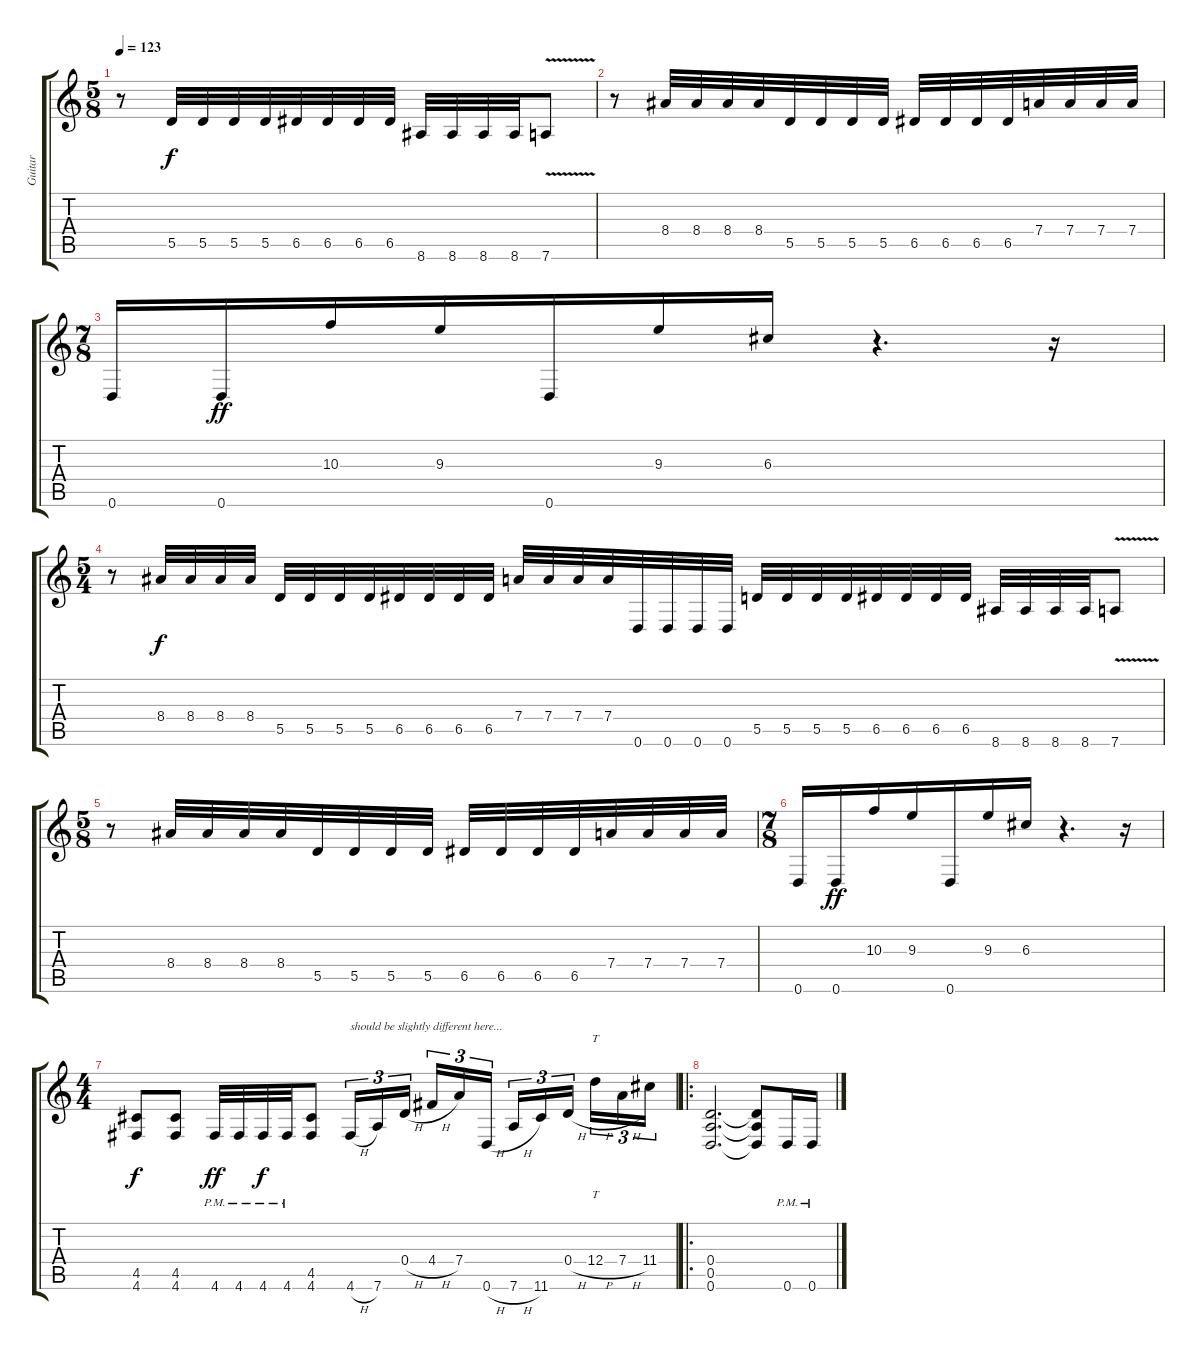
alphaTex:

\track ("Guitar" "Guitar") {instrument distortionguitar}
\staff {score tabs}
\tuning (E4 B3 G3 D3 A2 D2) {hide}
\ts (5 8)
\tempo 123
\clef g2
\ks c
r.8{dy f} 5.5.32 5.5.32 5.5.32 5.5.32 6.5.32 6.5.32 6.5.32 6.5.32 8.6.32 8.6.32 8.6.32 8.6.32 7.6{v}.8 |
r.8 8.4.32 8.4.32 8.4.32 8.4.32 5.5.32 5.5.32 5.5.32 5.5.32 6.5.32 6.5.32 6.5.32 6.5.32 7.4.32 7.4.32 7.4.32 7.4.32 |
\ts (7 8)
0.6.16 0.6.16{dy ff} 10.3.16 9.3.16 0.6.16 9.3.16 6.3.16 r.4{d} r.16 |
\ts (5 4)
r.8 8.4.32{dy f} 8.4.32 8.4.32 8.4.32 5.5.32 5.5.32 5.5.32 5.5.32 6.5.32 6.5.32 6.5.32 6.5.32 7.4.32 7.4.32 7.4.32 7.4.32 0.6.32 0.6.32 0.6.32 0.6.32 5.5.32 5.5.32 5.5.32 5.5.32 6.5.32 6.5.32 6.5.32 6.5.32 8.6.32 8.6.32 8.6.32 8.6.32 7.6{v}.8 |
\ts (5 8)
r.8 8.4.32 8.4.32 8.4.32 8.4.32 5.5.32 5.5.32 5.5.32 5.5.32 6.5.32 6.5.32 6.5.32 6.5.32 7.4.32 7.4.32 7.4.32 7.4.32 |
\ts (7 8)
0.6.16 0.6.16{dy ff} 10.3.16 9.3.16 0.6.16 9.3.16 6.3.16 r.4{d} r.16 |
\ts (4 4)
(4.5 4.6).8{dy f} (4.5 4.6).8 4.6{pm}.32{dy ff} 4.6{pm}.32 4.6{pm}.32{dy f} 4.6{pm}.32 (4.5 4.6).8 4.6{h}.16{tu (3 2) txt "should be slightly different here..."} 7.6.16{tu (3 2)} 0.4{h}.16{tu (3 2) beam splitsecondary} 4.4{h}.16{tu (3 2)} 7.4.16{tu (3 2)} 0.6{h}.16{tu (3 2)} 7.6{h}.16{tu (3 2)} 11.6.16{tu (3 2)} 0.4{h}.16{tu (3 2) beam splitsecondary} 12.4{h}.16{tt tu (3 2)} 7.4{h}.16{tu (3 2)} 11.4.16{tu (3 2)} |
\ro
(0.4 0.5 0.6).2{d} (0.4{t} 0.5{t} 0.6{t}).8 0.6{pm}.16 0.6{pm}.16
